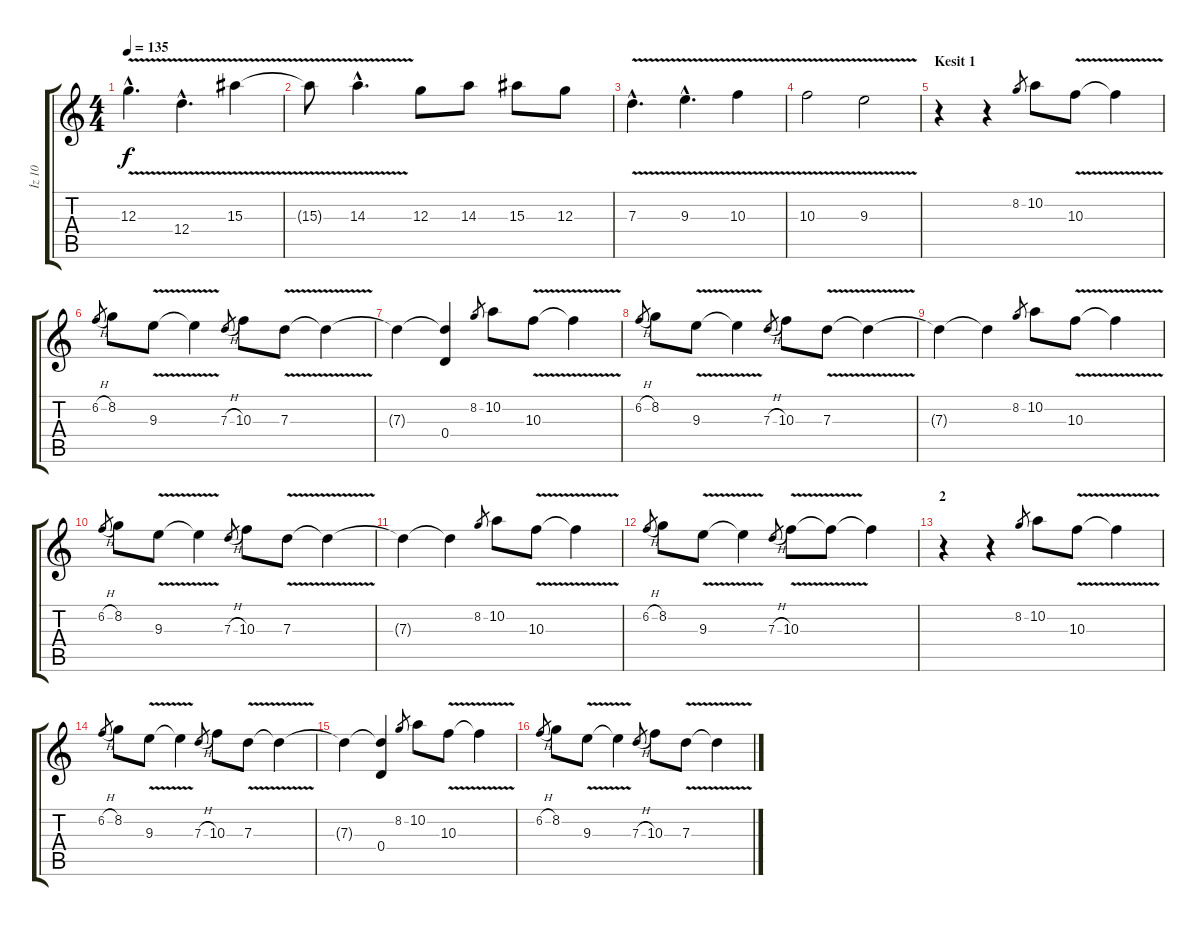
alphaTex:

\track ("İz 10" "İz 10") {instrument overdrivenguitar}
\staff {score tabs}
\tuning (E4 B3 G3 D3 A2 E2) {hide}
\ts (4 4)
\tempo 135
\clef g2
\ks c
12.3{v hac}.4{d dy f} 12.4{v hac}.4{d} 15.3{v}.4 |
15.3{t}.8 14.3{v hac}.4{d} 12.3.8 14.3.8 15.3.8 12.3.8 |
7.3{v hac}.4{d} 9.3{v hac}.4{d} 10.3{v}.4 |
10.3{v}.2 9.3{v}.2 |
\section ("" "Kesit 1")
r.4{volume 16} r.4 8.2.8{gr} 10.2.8 10.3{v}.8 10.3{t}.4 |
6.2{h}.8{gr} 8.2.8 9.3{v}.8 9.3{t}.4 7.3{h}.8{gr} 10.3.8 7.3{v}.8 7.3{t}.4 |
7.3{t}.4 (7.3{t} 0.4).4 8.2.8{gr} 10.2.8 10.3{v}.8 10.3{t}.4 |
6.2{h}.8{gr} 8.2.8 9.3{v}.8 9.3{t}.4 7.3{h}.8{gr} 10.3.8 7.3{v}.8 7.3{t}.4 |
7.3{t}.4 7.3{t}.4 8.2.8{gr} 10.2.8 10.3{v}.8 10.3{t}.4 |
6.2{h}.8{gr} 8.2.8 9.3{v}.8 9.3{t}.4 7.3{h}.8{gr} 10.3.8 7.3{v}.8 7.3{t}.4 |
7.3{t}.4 7.3{t}.4 8.2.8{gr} 10.2.8 10.3{v}.8 10.3{t}.4 |
6.2{h}.8{gr} 8.2.8 9.3{v}.8 9.3{t}.4 7.3{h}.8{gr} 10.3{v}.8 10.3{t}.8 10.3{t}.4 |
\section ("" "2")
r.4{volume 16} r.4 8.2.8{gr} 10.2.8 10.3{v}.8 10.3{t}.4 |
6.2{h}.8{gr} 8.2.8 9.3{v}.8 9.3{t}.4 7.3{h}.8{gr} 10.3.8 7.3{v}.8 7.3{t}.4 |
7.3{t}.4 (7.3{t} 0.4).4 8.2.8{gr} 10.2.8 10.3{v}.8 10.3{t}.4 |
6.2{h}.8{gr} 8.2.8 9.3{v}.8 9.3{t}.4 7.3{h}.8{gr} 10.3.8 7.3{v}.8 7.3{t}.4
